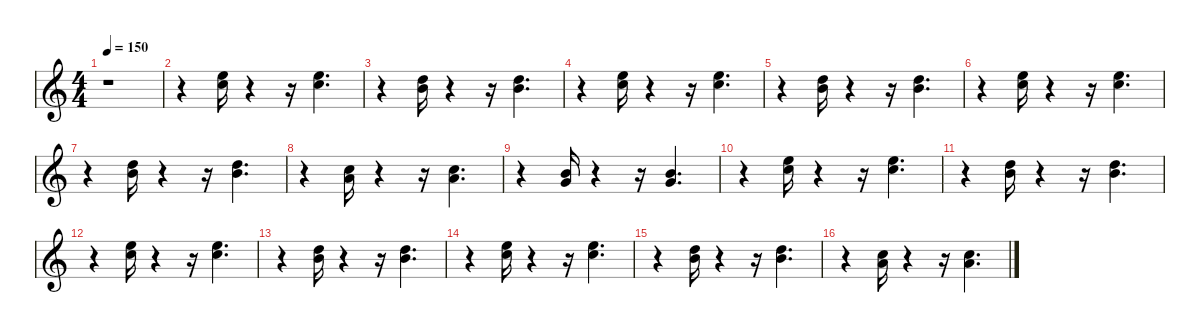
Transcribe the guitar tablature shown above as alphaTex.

\defaultSystemsLayout 4
\hideDynamics
\bracketExtendMode nobrackets
\singleTrackTrackNamePolicy hidden
\multiTrackTrackNamePolicy hidden
\firstSystemTrackNameMode fullname
\firstSystemTrackNameOrientation horizontal
\otherSystemsTrackNameOrientation horizontal
\track ("Track 3" "led.synth.") {instrument lead1square}
\staff {score}
\tuning (E4 B3 G3 D3 A2 E2)
\ts (4 4)
\tempo 150
\clef g2
\ks c
r.1{dy fff beam Down} |
r.4{beam Down} (12.1 13.2).16{beam Down} r.4{beam Down} r.16{beam Down} (12.1 13.2).4{d beam Down} |
r.4{beam Down} (10.1 12.2).16{beam Down} r.4{beam Down} r.16{beam Down} (10.1 12.2).4{d beam Down} |
r.4{beam Down} (12.1 13.2).16{beam Down} r.4{beam Down} r.16{beam Down} (12.1 13.2).4{d beam Down} |
r.4{beam Down} (10.1 12.2).16{beam Down} r.4{beam Down} r.16{beam Down} (10.1 12.2).4{d beam Down} |
r.4{beam Down} (12.1 13.2).16{beam Down} r.4{beam Down} r.16{beam Down} (12.1 13.2).4{d beam Down} |
r.4{beam Down} (10.1 12.2).16{beam Down} r.4{beam Down} r.16{beam Down} (10.1 12.2).4{d beam Down} |
r.4{beam Down} (8.1 10.2).16{beam Down} r.4{beam Down} r.16{beam Down} (8.1 10.2).4{d beam Down} |
r.4{beam Down} (7.1 8.2).16{beam Up} r.4{beam Up} r.16{beam Up} (7.1 8.2).4{d beam Up} |
r.4{beam Down} (12.1 13.2).16{beam Down} r.4{beam Down} r.16{beam Down} (12.1 13.2).4{d beam Down} |
r.4{beam Down} (10.1 12.2).16{beam Down} r.4{beam Down} r.16{beam Down} (10.1 12.2).4{d beam Down} |
r.4{beam Down} (12.1 13.2).16{beam Down} r.4{beam Down} r.16{beam Down} (12.1 13.2).4{d beam Down} |
r.4{beam Down} (10.1 12.2).16{beam Down} r.4{beam Down} r.16{beam Down} (10.1 12.2).4{d beam Down} |
r.4{beam Down} (12.1 13.2).16{beam Down} r.4{beam Down} r.16{beam Down} (12.1 13.2).4{d beam Down} |
r.4{beam Down} (10.1 12.2).16{beam Down} r.4{beam Down} r.16{beam Down} (10.1 12.2).4{d beam Down} |
r.4{beam Down} (8.1 10.2).16{beam Down} r.4{beam Down} r.16{beam Down} (8.1 10.2).4{d beam Down}
